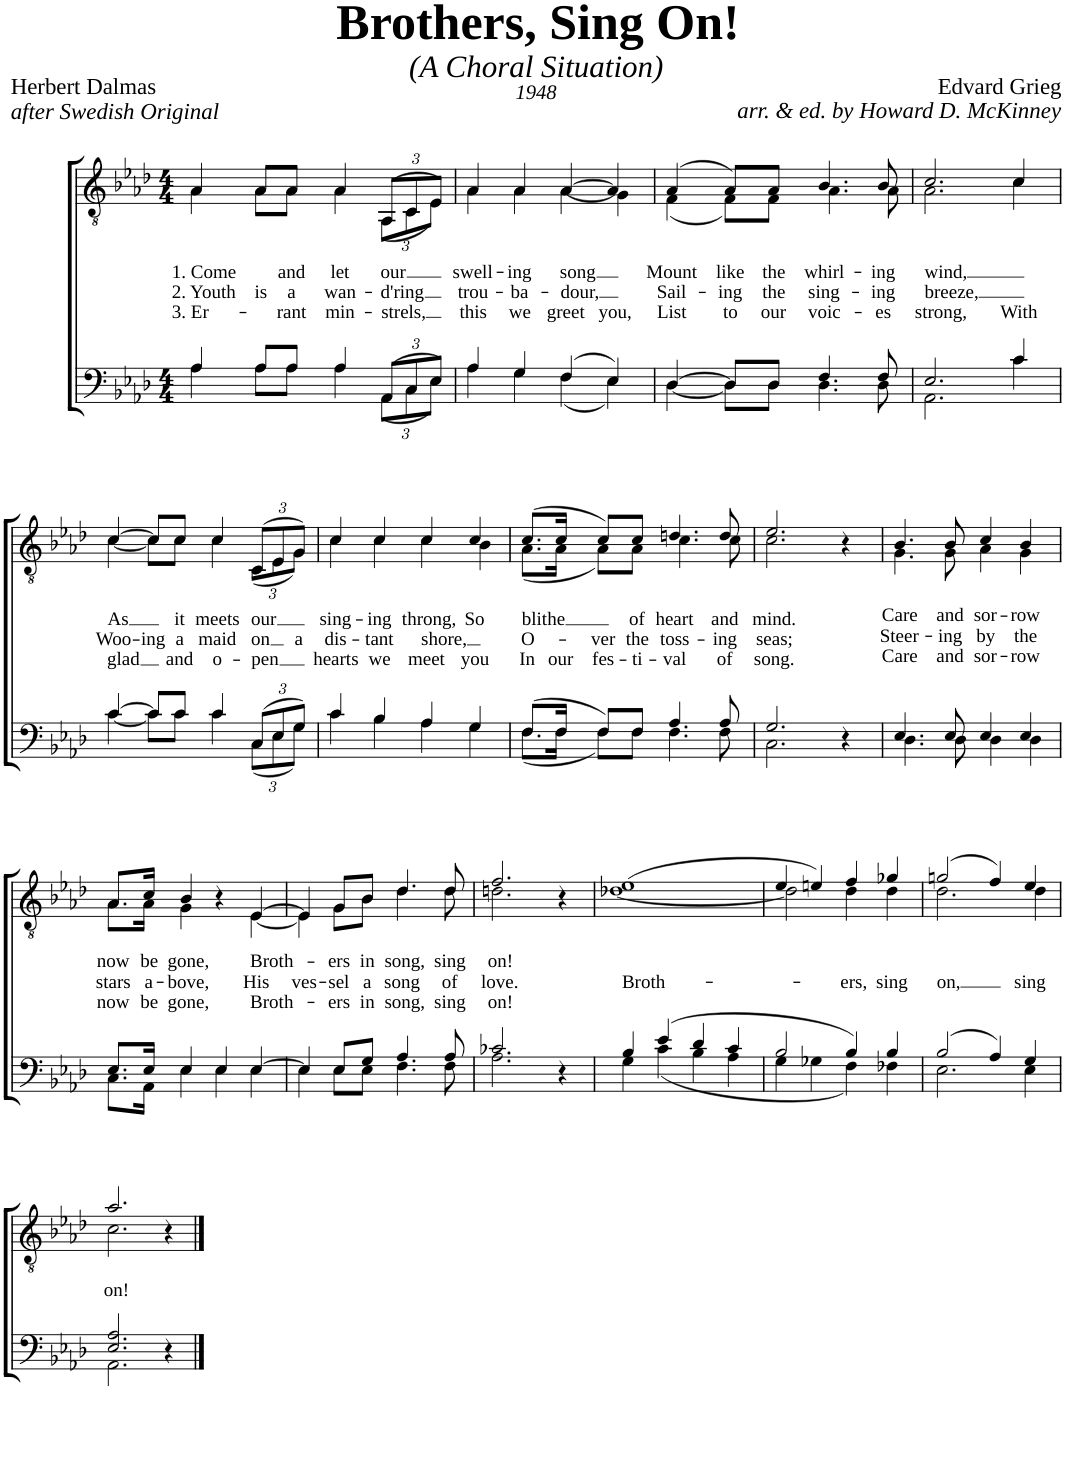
**kern	**kern	**text	**text	**text
*part2	*part1	*part1	*part1	*part1
*staff2	*staff1	*staff1	*staff1	*staff1
*I"Piano	*I"Piano	*	*	*
*I'Pno	*I'Pno	*	*	*
*clefF4	*clefGv2	*	*	*
*k[b-e-a-d-]	*k[b-e-a-d-]	*	*	*
*M4/4	*M4/4	*	*	*
=1	=1	=1	=1	=1
*^	*	*	*	*
!	!	!	!LO:LY:b	!LO:LY:b	!LO:LY:b
*	*	*^	*	*	*
4A-/	4A-\	4A-/	4A-\	1. Come	2. Youth	3. Er-
!	!	!	!	!	!LO:LY:b	!
8A-/L	8A-\L	8A-/L	8A-\L	.	is	.
!	!	!	!	!LO:LY:b	!LO:LY:b	!LO:LY:b
8A-/J	8A-\J	8A-/J	8A-\J	and	a	-rant
!	!	!	!	!LO:LY:b	!LO:LY:b	!LO:LY:b
4A-/	4A-\	4A-/	4A-\	let	wan-	min-
*Xbrackettup	*	*Xbrackettup	*	*	*	*
!	!	!	!	!LO:LY:b	!LO:LY:b	!LO:LY:b
(12AA-/L	(12AA-\L	(12AA-/L	(12AA-\L	our	-d'ring	-strels,
12C/	12C\	12C/	12C\	.	.	.
12E-/J)	12E-\J)	12E-/J)	12E-\J)	.	.	.
=2	=2	=2	=2	=2	=2	=2
!	!	!	!	!LO:LY:b	!LO:LY:b	!LO:LY:b
4A-/	4A-\	4A-/	4A-\	swell-	trou-	this
!	!	!	!	!LO:LY:b	!LO:LY:b	!LO:LY:b
4G/	4G\	4A-/	4A-\	-ing	-ba-	we
!	!	!	!	!LO:LY:b	!LO:LY:b	!LO:LY:b
(4F/	(4F\	[4A-/	(4A-\	song	-dour,	greet
!	!	!	!	!	!	!LO:LY:b
4E-/)	4E-\)	4A-/]	4G\)	.	.	you,
=3	=3	=3	=3	=3	=3	=3
!	!	!	!	!LO:LY:b	!LO:LY:b	!LO:LY:b
[4D-/	[4D-\	(4A-/	(4F\	Mount	Sail-	List
!	!	!	!	!LO:LY:b	!LO:LY:b	!LO:LY:b
8D-/L]	8D-\L]	8A-/L)	8F\L)	like	-ing	to
!	!	!	!	!LO:LY:b	!LO:LY:b	!LO:LY:b
8D-/J	8D-\J	8A-/J	8F\J	the	the	our
!	!	!	!	!LO:LY:b	!LO:LY:b	!LO:LY:b
4.F/	4.D-\	4.B-/	4.A-\	whirl-	sing-	voic-
!	!	!	!	!LO:LY:b	!LO:LY:b	!LO:LY:b
8F/	8D-\	8B-/	8A-\	-ing	-ing	-es
=4	=4	=4	=4	=4	=4	=4
!	!	!	!	!LO:LY:b	!LO:LY:b	!LO:LY:b
2.E-/	2.AA-\	2.c/	2.A-\	wind,	breeze,	strong,
!	!	!	!	!	!	!LO:LY:b
4c/	4c\	4c/	4c\	.	.	With
!!LO:LB:g=z	!!
=5	=5	=5	=5	=5	=5	=5
!	!	!	!	!LO:LY:b	!LO:LY:b	!LO:LY:b
[4c/	[4c\	[4c/	[4c\	As	Woo-	glad
!	!	!	!	!	!LO:LY:b	!
8c/L]	8c\L]	8c/L]	8c\L]	.	-ing	.
!	!	!	!	!LO:LY:b	!LO:LY:b	!LO:LY:b
8c/J	8c\J	8c/J	8c\J	it	a	and
!	!	!	!	!LO:LY:b	!LO:LY:b	!LO:LY:b
4c/	4c\	4c/	4c\	meets	maid	o-
!	!	!	!	!LO:LY:b	!LO:LY:b	!LO:LY:b
(12C/L	(12C\L	(12C/L	(12C\L	our	on	-pen
12E-/	12E-\	12E-/	12E-\	.	.	.
!	!	!	!	!	!LO:LY:b	!
12G/J)	12G\J)	12G/J)	12G\J)	.	a	.
=6	=6	=6	=6	=6	=6	=6
!	!	!	!	!LO:LY:b	!LO:LY:b	!LO:LY:b
4c/	4c\	4c/	4c\	sing-	dis-	hearts
!	!	!	!	!LO:LY:b	!LO:LY:b	!LO:LY:b
4B-/	4B-\	4c/	4c\	-ing	-tant	we
!	!	!	!	!LO:LY:b	!LO:LY:b	!LO:LY:b
4A-/	4A-\	4c/	4c\	throng,	shore,	meet
!	!	!	!	!LO:LY:b	!	!LO:LY:b
4G/	4G\	4c/	4B-\	So	.	you
=7	=7	=7	=7	=7	=7	=7
!	!	!	!	!LO:LY:b	!LO:LY:b	!LO:LY:b
(8.F/L	(8.F\L	(8.c/L	(8.A-\L	blithe	O-	In
!	!	!	!	!	!	!LO:LY:b
16F/Jk	16F\Jk	16c/Jk	16A-\Jk	.	.	our
!	!	!	!	!	!LO:LY:b	!LO:LY:b
8F/L)	8F\L)	8c/L)	8A-\L)	.	-ver	fes-
!	!	!	!	!LO:LY:b	!LO:LY:b	!LO:LY:b
8F/J	8F\J	8c/J	8A-\J	of	the	-ti-
!	!	!	!	!LO:LY:b	!LO:LY:b	!LO:LY:b
4.A-/	4.F\	4.dn/	4.c\	heart	toss-	-val
!	!	!	!	!LO:LY:b	!LO:LY:b	!LO:LY:b
8A-/	8F\	8d/	8c\	and	-ing	of
=8	=8	=8	=8	=8	=8	=8
!	!	!	!	!LO:LY:b	!LO:LY:b	!LO:LY:b
2.G/	2.C\	2.e-/	2.c\	mind.	seas;	song.
4r	4ryy	4r	4ryy	.	.	.
=9	=9	=9	=9	=9	=9	=9
!	!	!	!	!LO:LY:b	!LO:LY:b	!LO:LY:b
4.E-/	4.D-\	4.B-/	4.G\	Care	Steer-	Care
!	!	!	!	!LO:LY:b	!LO:LY:b	!LO:LY:b
8E-/	8D-\	8B-/	8G\	and	-ing	and
!	!	!	!	!LO:LY:b	!LO:LY:b	!LO:LY:b
4E-/	4D-\	4c/	4A-\	sor-	by	sor-
!	!	!	!	!LO:LY:b	!LO:LY:b	!LO:LY:b
4E-/	4D-\	4B-/	4G\	-row	the	-row
!!LO:LB:g=z	!!
=10	=10	=10	=10	=10	=10	=10
!	!	!	!	!LO:LY:b	!LO:LY:b	!LO:LY:b
8.E-/L	8.C\L	8.A-/L	8.A-\L	now	stars	now
!	!	!	!	!LO:LY:b	!LO:LY:b	!LO:LY:b
16E-/Jk	16AA-\Jk	16c/Jk	16A-\Jk	be	a-	be
!	!	!	!	!LO:LY:b	!LO:LY:b	!LO:LY:b
4E-/	4E-\	4B-/	4G\	gone,	-bove,	gone,
4E-/	4E-\	4r	4ryy	.	.	.
!	!	!	!	!LO:LY:b	!LO:LY:b	!LO:LY:b
[4E-/	4E-\	[4E-/	[4E-\	Broth-	His	Broth-
=11	=11	=11	=11	=11	=11	=11
!	!	!	!	!	!LO:LY:b	!
4E-/]	4E-\	4E-/]	4E-\]	.	ves-	.
!	!	!	!	!LO:LY:b	!LO:LY:b	!LO:LY:b
8E-/L	8E-\L	8G/L	8G\L	-ers	-sel	-ers
!	!	!	!	!LO:LY:b	!LO:LY:b	!LO:LY:b
8G/J	8E-\J	8B-/J	8B-\J	in	a	in
!	!	!	!	!LO:LY:b	!LO:LY:b	!LO:LY:b
4.A-/	4.F\	4.d-/	4.d-\	song,	song	song,
!	!	!	!	!LO:LY:b	!LO:LY:b	!LO:LY:b
8A-/	8F\	8d-/	8d-\	sing	of	sing
=12	=12	=12	=12	=12	=12	=12
!	!	!	!	!LO:LY:b	!LO:LY:b	!LO:LY:b
2.c-X/	2.A-\	2.f/	2.dn\	on!	love.	on!
4r	4ryy	4r	4ryy	.	.	.
=13	=13	=13	=13	=13	=13	=13
!	!	!	!	!	!LO:LY:b	!
4B-/	4G\	(>1e-	[1d-X	.	Broth-	.
(4e-/	(4c\	.	.	.	.	.
4d-/	4B-\	.	.	.	.	.
4c/	4A-\	.	.	.	.	.
=14	=14	=14	=14	=14	=14	=14
2B-/	4G\	4e-/	2d-\]	.	.	.
.	4G-X\	4en/)	.	.	.	.
!	!	!	!	!	!LO:LY:b	!
4B-/)	4F\)	4f/	4d-\	.	-ers,	.
!	!	!	!	!	!LO:LY:b	!
4B-/	4F-X\	4g-X/	4d-\	.	sing	.
=15	=15	=15	=15	=15	=15	=15
!	!	!	!	!	!LO:LY:b	!
(2B-/	2.E-\	(2gn/	2.d-\	.	on,	.
4A-/)	.	4f/)	.	.	.	.
!	!	!	!	!	!LO:LY:b	!
4G/	4E-\	4e-/	4d-\	.	sing	.
!!LO:LB:g=z	!!
=16	=16	=16	=16	=16	=16	=16
!	!	!	!	!	!LO:LY:b	!
2.E-/ 2.A-/	2.AA-\	2.a-/	2.c\	.	on!	.
4r	4ryy	4r	4ryy	.	.	.
*v	*v	*	*	*	*	*
*	*v	*v	*	*	*
==	==	==	==	==
*-	*-	*-	*-	*-
